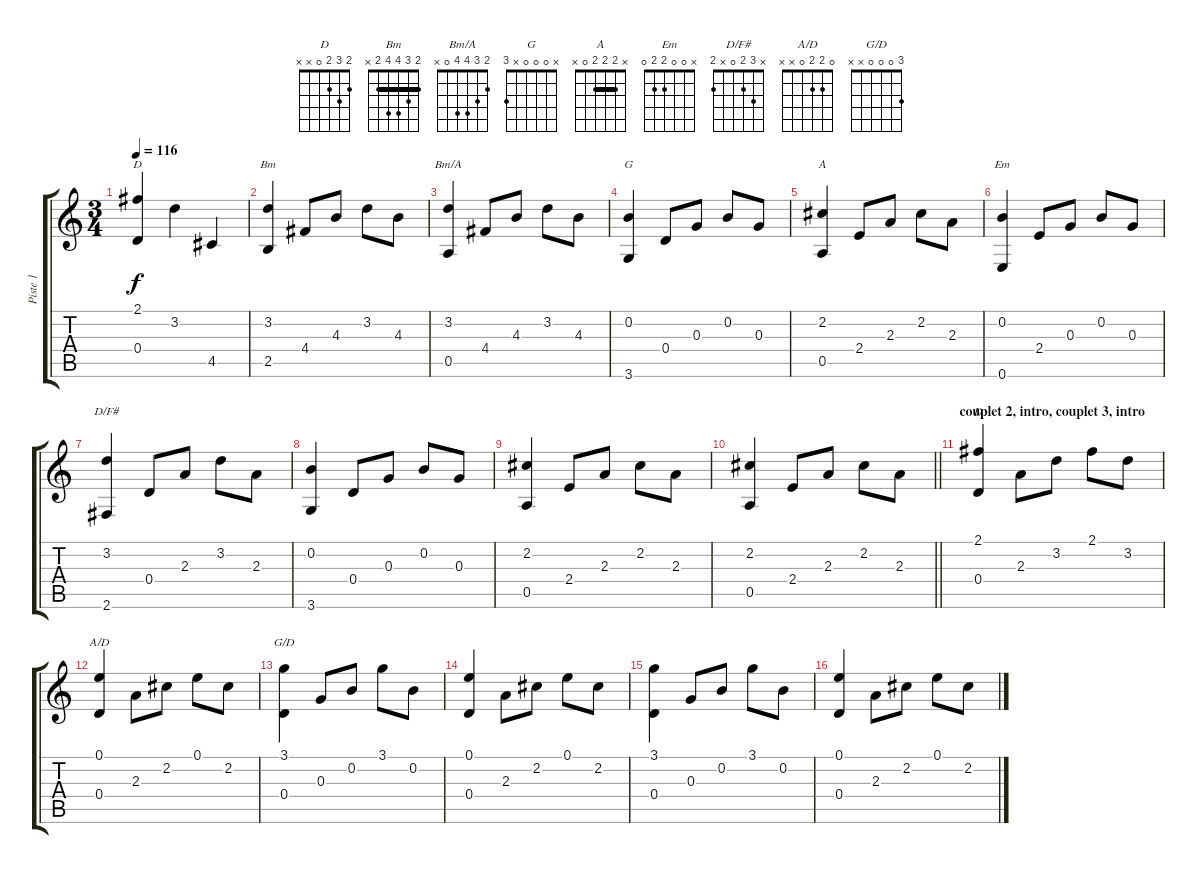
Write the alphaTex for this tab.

\track ("Piste 1" "Piste 1") {instrument acousticguitarsteel}
\staff {score tabs}
\tuning (E4 B3 G3 D3 A2 E2) {hide}
\chord ("D" x x x x x x)
\chord ("Bm" 2 3 4 4 2 x) {barre 2}
\chord ("Bm/A" 2 3 4 4 0 x)
\chord ("G" x 0 0 0 x 3)
\chord ("A" x 2 2 2 0 x) {barre 2}
\chord ("Em" x 0 0 2 2 0)
\chord ("D/F#" x 3 2 0 x 2)
\chord ("D" 2 3 2 0 x x)
\chord ("A/D" 0 2 2 0 x x)
\chord ("G/D" 3 0 0 0 x x)
\ts (3 4)
\tempo 116
\clef g2
\ks c
(2.1 0.4).4{ch "D" dy f} 3.2.4 4.5.4 |
(3.2 2.5).4{ch "Bm"} 4.4.8 4.3.8 3.2.8 4.3.8 |
(3.2 0.5).4{ch "Bm/A"} 4.4.8 4.3.8 3.2.8 4.3.8 |
(0.2 3.6).4{ch "G"} 0.4.8 0.3.8 0.2.8 0.3.8 |
(2.2 0.5).4{ch "A"} 2.4.8 2.3.8 2.2.8 2.3.8 |
(0.2 0.6).4{ch "Em"} 2.4.8 0.3.8 0.2.8 0.3.8 |
(3.2 2.6).4{ch "D/F#"} 0.4.8 2.3.8 3.2.8 2.3.8 |
(0.2 3.6).4 0.4.8 0.3.8 0.2.8 0.3.8 |
(2.2 0.5).4 2.4.8 2.3.8 2.2.8 2.3.8 |
\barLineRight lightlight
(2.2 0.5).4 2.4.8 2.3.8 2.2.8 2.3.8 |
\section ("" "couplet 2, intro, couplet 3, intro")
(2.1 0.4).4{ch "D"} 2.3.8 3.2.8 2.1.8 3.2.8 |
(0.1 0.4).4{ch "A/D"} 2.3.8 2.2.8 0.1.8 2.2.8 |
(3.1 0.4).4{ch "G/D"} 0.3.8 0.2.8 3.1.8 0.2.8 |
(0.1 0.4).4 2.3.8 2.2.8 0.1.8 2.2.8 |
(3.1 0.4).4 0.3.8 0.2.8 3.1.8 0.2.8 |
(0.1 0.4).4 2.3.8 2.2.8 0.1.8 2.2.8
